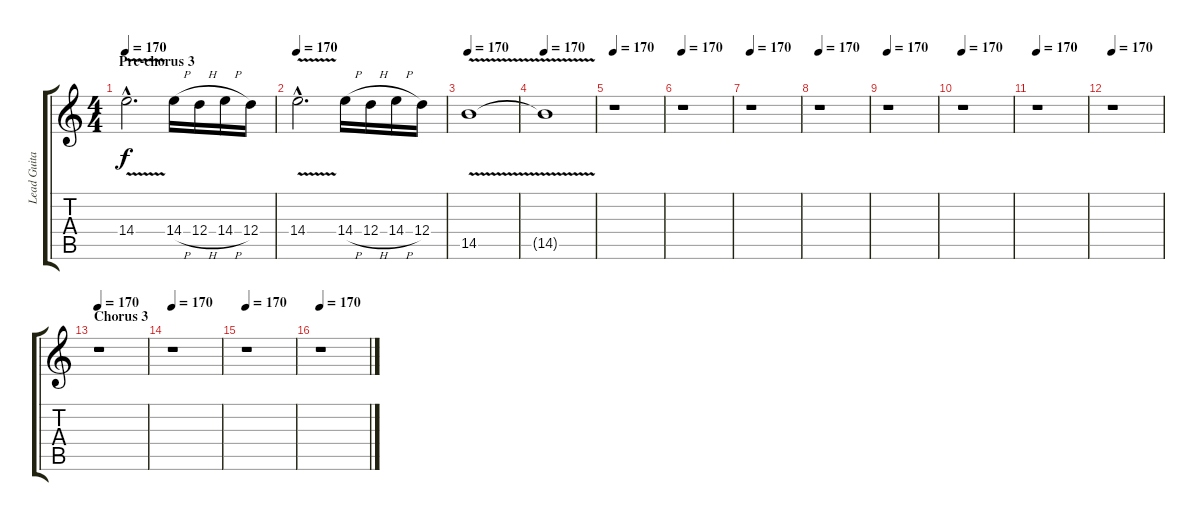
\track ("Lead Guitar" "Lead Guita") {instrument overdrivenguitar}
\staff {score tabs}
\tuning (E4 B3 G3 D3 A2 E2) {hide}
\ts (4 4)
\section ("" "Pre-chorus 3")
\tempo 170
\clef g2
\ks c
14.4{v hac}.2{d dy f volume 14} 14.4{h}.16 12.4{h}.16 14.4{h}.16 12.4.16 |
\tempo 170
14.4{v hac}.2{d volume 12} 14.4{h}.16 12.4{h}.16 14.4{h}.16 12.4.16 |
\tempo 170
14.5{v}.1{volume 10} |
\tempo 170
14.5{t}.1{volume 8} |
\tempo 170
r.1{volume 14} |
\tempo 170
r.1 |
\tempo 170
r.1 |
\tempo 170
r.1 |
\tempo 170
r.1 |
\tempo 170
r.1 |
\tempo 170
r.1 |
\tempo 170
r.1 |
\section ("" "Chorus 3")
\tempo 170
r.1 |
\tempo 170
r.1 |
\tempo 170
r.1 |
\tempo 170
r.1
